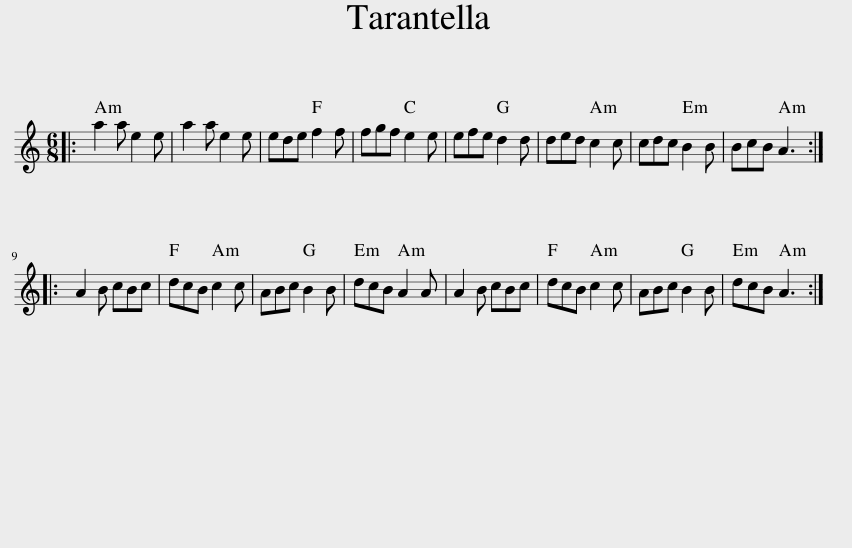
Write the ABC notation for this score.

X:1
L:1/8
M:6/8
I:linebreak $
K:C
V:1 treble
V:1
|: a2 a e2 e | a2 a e2 e | ede f2 f | fgf e2 e | efe d2 d | %5
 ded c2 c | cdc B2 B | BcB A3 ::$ A2 B cBc | dcB c2 c | %10
 ABc B2 B | dcB A2 A | A2 B cBc | dcB c2 c | ABc B2 B | %15
 dcB A3 :| %16
